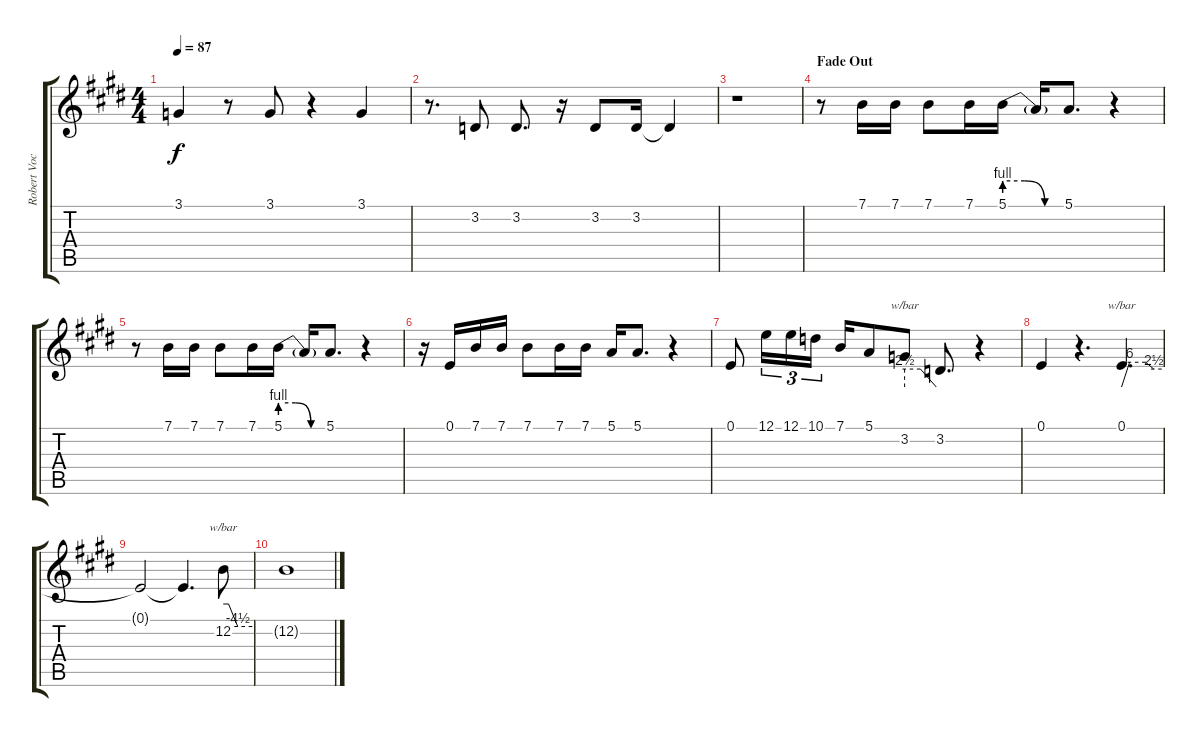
\track ("Robert Vocals" "Robert Voc") {instrument oboe}
\staff {score tabs}
\tuning (E4 B3 G3 D3 A2 E2) {hide}
\ts (4 4)
\tempo 87
\clef g2
\ks e
3.1.4{dy f} r.8 3.1.8 r.4 3.1.4 |
r.8{d} 3.2.8 3.2.8{d} r.16 3.2.8 3.2.16 3.2{t}.4 |
r.1 |
\section ("" "Fade Out")
r.8{volume 3} 7.1.16 7.1.16 7.1.8 7.1.16 5.1{be (custom 0 4 20 4 40 0 60 0)}.16 5.1{t}.16 5.1.8{d} r.4 |
r.8 7.1.16 7.1.16 7.1.8 7.1.16 5.1{be (custom 0 4 20 4 40 0 60 0)}.16 5.1{t}.16 5.1.8{d} r.4 |
r.16 0.1.16 7.1.16 7.1.16 7.1.8 7.1.16 7.1.16 5.1.16 5.1.8{d} r.4 |
0.1.8 12.1.16{tu (3 2)} 12.1.16{tu (3 2)} 10.1.16{tu (3 2)} 7.1.16 5.1.8 3.2.8{tbe (custom default 0 10 30 10 60 0)} 3.2.8{d} r.4 |
0.1.4{volume 0} r.4{d} 0.1.4{d tbe (custom default 0 0 12 24 36 24 48 10 60 10)} |
0.1{t}.2 0.1{t}.4{d} 12.2.8{tbe (custom default 0 0 11 0 30 -18 60 -18)} |
12.2{t}.1
